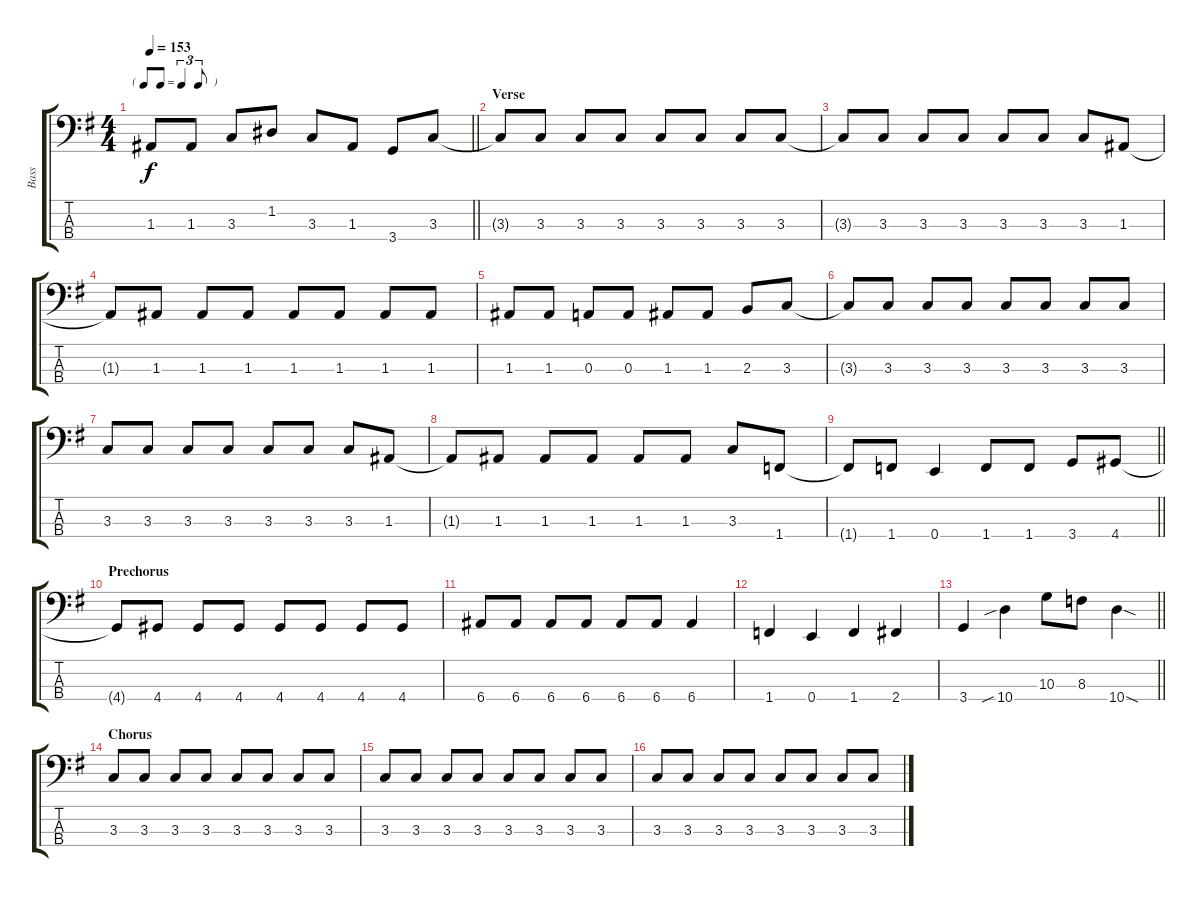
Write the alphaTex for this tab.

\track ("Bass" "Bass") {instrument electricbassfinger}
\staff {score tabs}
\tuning (G2 D2 A1 E1) {hide}
\ts (4 4)
\tf triplet8th
\tempo 153
\clef f4
\barLineRight lightlight
\ks g
1.3.8{dy f} 1.3.8 3.3.8 1.2.8 3.3.8 1.3.8 3.4.8 3.3.8 |
\section ("" "Verse")
3.3{t}.8 3.3.8 3.3.8 3.3.8 3.3.8 3.3.8 3.3.8 3.3.8 |
3.3{t}.8 3.3.8 3.3.8 3.3.8 3.3.8 3.3.8 3.3.8 1.3.8 |
1.3{t}.8 1.3.8 1.3.8 1.3.8 1.3.8 1.3.8 1.3.8 1.3.8 |
1.3.8 1.3.8 0.3.8 0.3.8 1.3.8 1.3.8 2.3.8 3.3.8 |
3.3{t}.8 3.3.8 3.3.8 3.3.8 3.3.8 3.3.8 3.3.8 3.3.8 |
3.3.8 3.3.8 3.3.8 3.3.8 3.3.8 3.3.8 3.3.8 1.3.8 |
1.3{t}.8 1.3.8 1.3.8 1.3.8 1.3.8 1.3.8 3.3.8 1.4.8 |
\barLineRight lightlight
1.4{t}.8 1.4.8 0.4.4 1.4.8 1.4.8 3.4.8 4.4.8 |
\section ("" "Prechorus")
4.4{t}.8 4.4.8 4.4.8 4.4.8 4.4.8 4.4.8 4.4.8 4.4.8 |
6.4.8 6.4.8 6.4.8 6.4.8 6.4.8 6.4.8 6.4.4 |
1.4.4 0.4.4 1.4.4 2.4.4 |
\barLineRight lightlight
3.4.4 10.4{sib}.4 10.3.8 8.3.8 10.4{sod}.4 |
\section ("" "Chorus")
3.3.8 3.3.8 3.3.8 3.3.8 3.3.8 3.3.8 3.3.8 3.3.8 |
3.3.8 3.3.8 3.3.8 3.3.8 3.3.8 3.3.8 3.3.8 3.3.8 |
3.3.8 3.3.8 3.3.8 3.3.8 3.3.8 3.3.8 3.3.8 3.3.8
